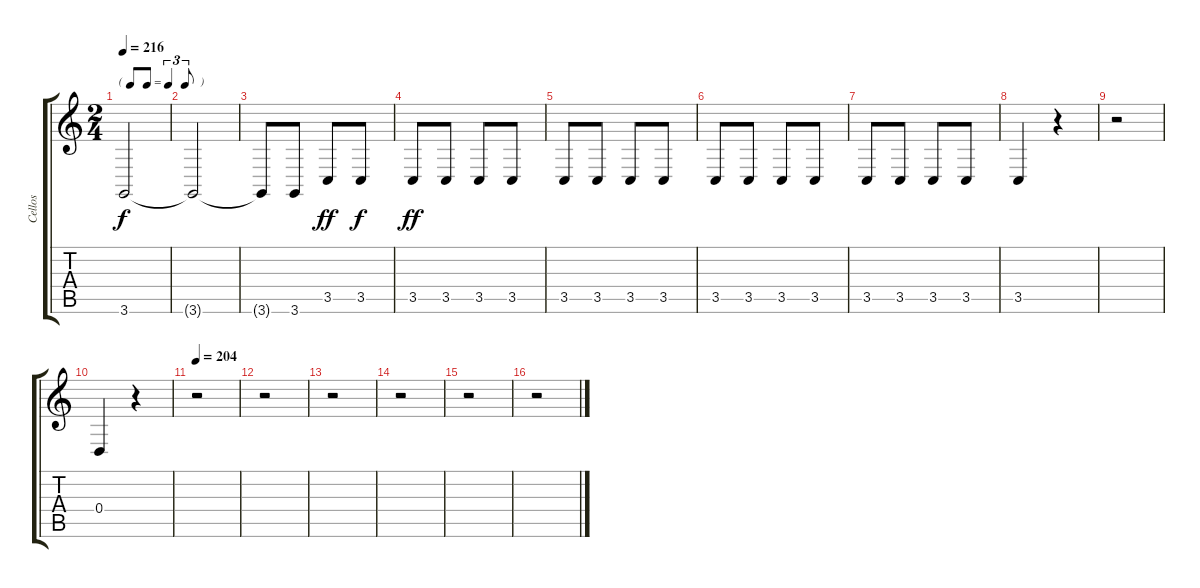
\track ("Cellos" "Cellos") {instrument stringensemble1}
\staff {score tabs}
\tuning (E4 B3 G3 D3 A2 E2) {hide}
\ts (2 4)
\tf triplet8th
\tempo 216
\clef g2
\ks c
3.6{t}.2{dy f} |
3.6{t}.2 |
3.6{t}.8 3.6.8 3.5.8{dy ff} 3.5.8{dy f} |
3.5.8{dy ff} 3.5.8 3.5.8 3.5.8 |
3.5.8 3.5.8 3.5.8 3.5.8 |
3.5.8 3.5.8 3.5.8 3.5.8 |
3.5.8 3.5.8 3.5.8 3.5.8 |
3.5.4 r.4 |
r.2 |
0.4.4 r.4 |
\tempo 204
r.2 |
r.2 |
r.2 |
r.2 |
r.2 |
r.2
